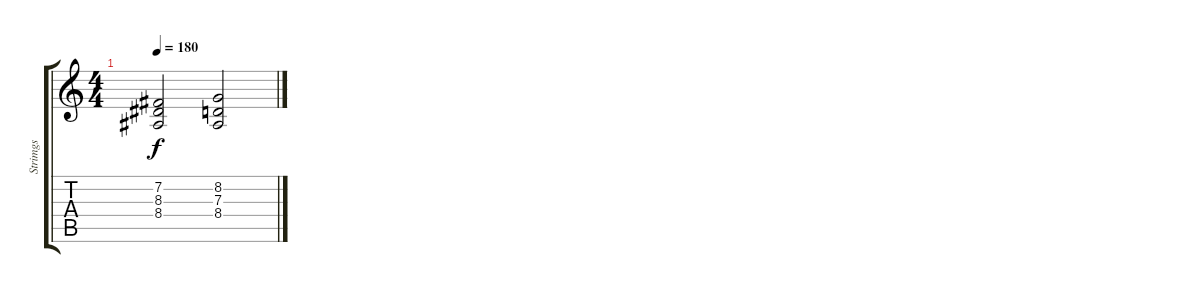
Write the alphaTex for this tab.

\track ("Strimgs" "Strimgs") {instrument stringensemble1}
\staff {score tabs}
\tuning (E4 B3 G3 D3 A2 E2) {hide}
\ts (4 4)
\tempo 180
\clef g2
\ks c
(7.2 8.3 8.4).2{dy f} (8.2 7.3 8.4).2
